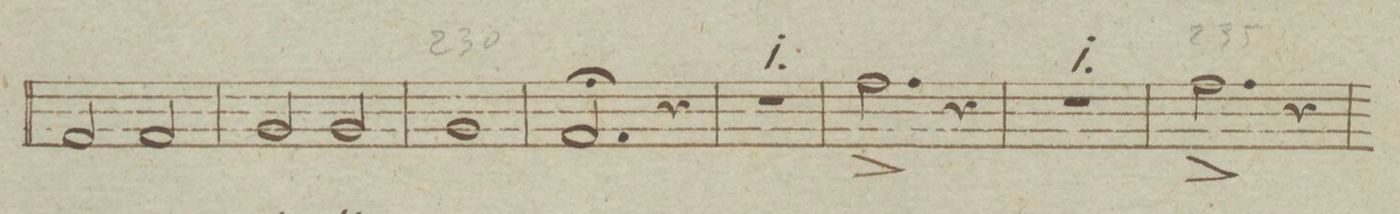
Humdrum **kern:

**kern	**dynam
*I"Clarinetto Secondo in B.	*
*clefG2	*
*k[b-e-a-]	*
*met(c)	*
*M4/4	*
2e-/	.
2e-/	.
=225	=225
2f/	.
2f/	.
=226	=226
1f	.
=227	=227
2.e-;/	.
4r	.
=228	=228
1r	.
=229	=229
2.ee-^<\	.
4r	.
=230	=230
1r	.
=231	=231
2.ee-^<\	.
4r	.
=232	=232
*-	*-
